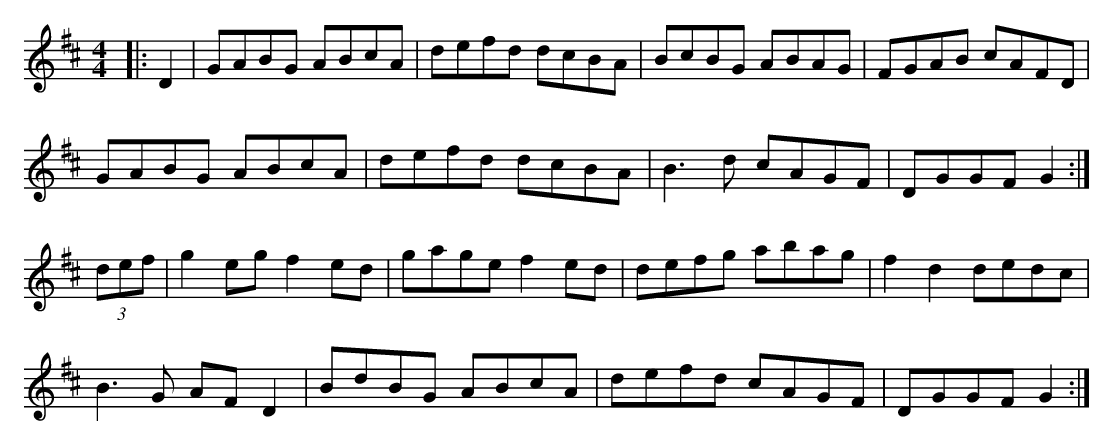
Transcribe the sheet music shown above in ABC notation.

X:1
M:4/4
K:D
|:D2|GABG ABcA|defd dcBA|BcBG ABAG|FGAB cAFD|
GABG ABcA|defd dcBA|B3d cAGF|DGGF G2:|
(3def|g2eg f2ed|gage f2 ed|defg abag|f2 d2 dedc|
B3G AFD2|BdBG ABcA|defd cAGF|DGGF G2:|
